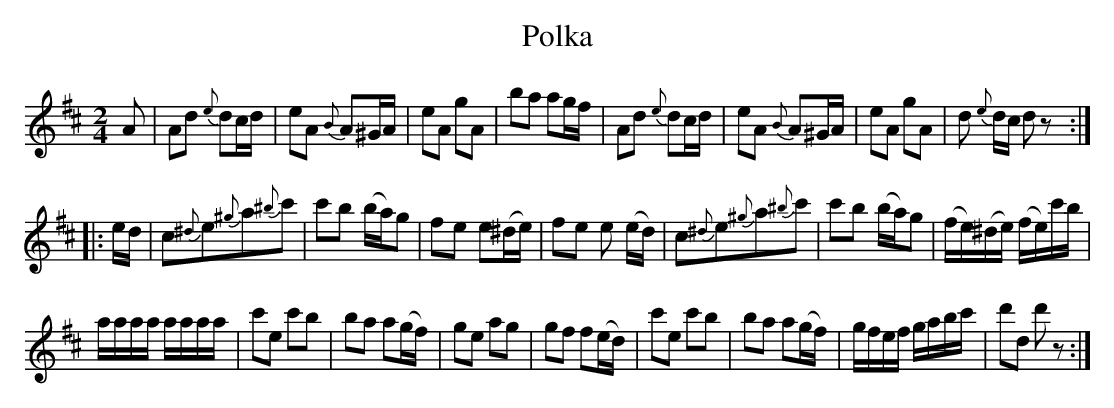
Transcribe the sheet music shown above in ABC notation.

X:1
T:Polka
M:2/4
K:Dmaj
L:1/16
A2|A2d2 {e}d2cd|e2A2 {B}A2^GA|e2A2 g2A2|b2a2 a2gf|A2d2 {e}d2cd|e2A2 {B}A2^GA|e2A2 g2A2|d2 {e}dc d2 z2:|
|:ed|c2{^d}e2{^g}a2{^b}c'2|c'2b2 (ba)g2|f2e2 e2(^de)|f2e2 e2 (ed)|c2{^d}e2{^g}a2{^b}c'2|c'2b2 (ba)g2|(fe)(^de) (fe)c'b|
aaaa aaaa|c'2e2 c'2b2|b2a2 a2(gf)|g2e2 a2g2|g2f2 f2(ed)|c'2e2 c'2b2|b2a2 a2(gf)|gfef gabc'|d'2d2 d'2 z2:|]
